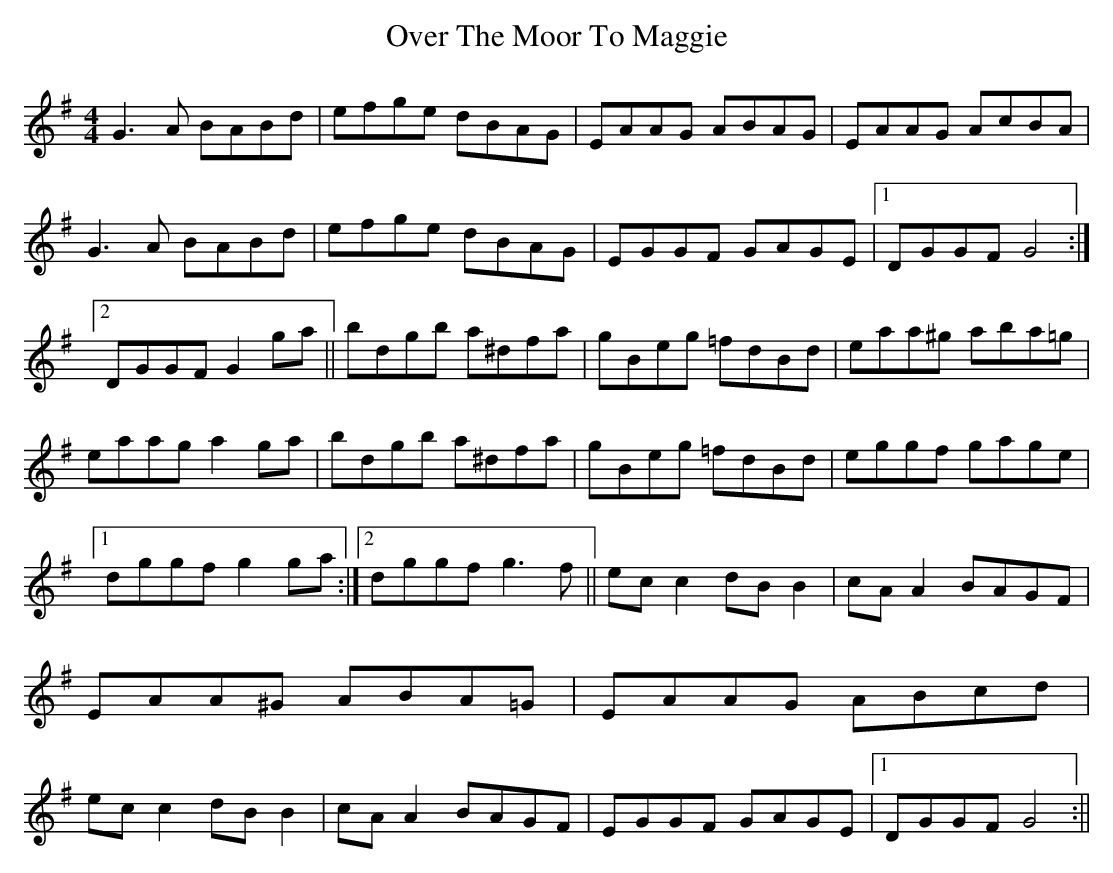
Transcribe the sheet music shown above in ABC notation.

X:1
T:Over The Moor To Maggie
M:4/4
L:1/8
K:G
G3A BABd|efge dBAG|EAAG ABAG|EAAG AcBA|\
G3A BABd|efge dBAG|EGGF GAGE|1 DGGF G4:|2 DGGF G2ga||\
bdgb a^dfa|gBeg =fdBd|eaa^g aba=g|eaag a2ga|\
bdgb a^dfa|gBeg =fdBd|eggf gage|1 dggf g2ga:|2 dggf g3f||\
ecc2 dBB2|cAA2 BAGF|EAA^G ABA=G|EAAG ABcd|\
ecc2 dBB2|cAA2 BAGF|EGGF GAGE|1 DGGF G4:||
